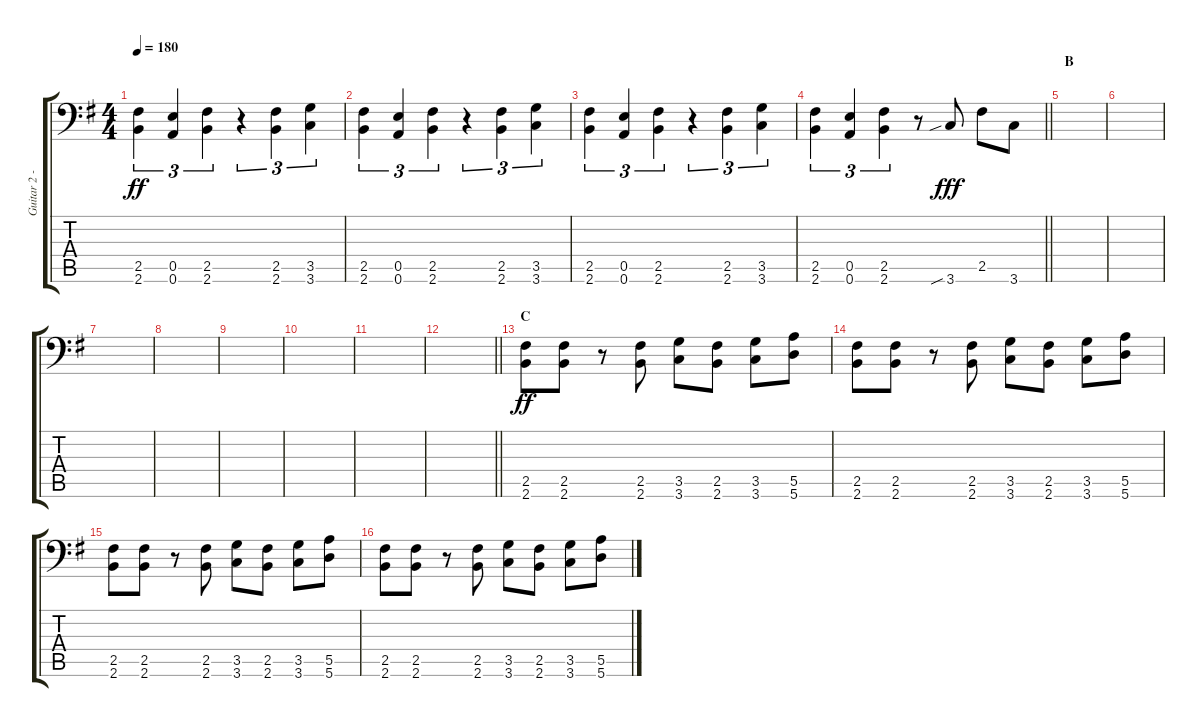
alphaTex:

\track ("Guitar 2 - Aoi" "Guitar 2 -") {instrument distortionguitar}
\staff {score tabs}
\tuning (B3 Gb3 D3 A2 E2 A1) {hide}
\ts (4 4)
\tempo 180
\clef f4
\ks g
(2.5 2.6).4{tu (3 2) dy ff} (0.5 0.6).4{tu (3 2)} (2.5 2.6).4{tu (3 2)} r.4{tu (3 2)} (2.5 2.6).4{tu (3 2)} (3.5 3.6).4{tu (3 2)} |
(2.5 2.6).4{tu (3 2)} (0.5 0.6).4{tu (3 2)} (2.5 2.6).4{tu (3 2)} r.4{tu (3 2)} (2.5 2.6).4{tu (3 2)} (3.5 3.6).4{tu (3 2)} |
(2.5 2.6).4{tu (3 2)} (0.5 0.6).4{tu (3 2)} (2.5 2.6).4{tu (3 2)} r.4{tu (3 2)} (2.5 2.6).4{tu (3 2)} (3.5 3.6).4{tu (3 2)} |
\barLineRight lightlight
(2.5 2.6).4{tu (3 2)} (0.5 0.6).4{tu (3 2)} (2.5 2.6).4{tu (3 2)} r.8 3.6{sib}.8{dy fff} 2.5.8 3.6.8 |
\section ("" "B")
|
|
|
|
|
|
|
\barLineRight lightlight
|
\section ("" "C")
(2.5 2.6).8{dy ff} (2.5 2.6).8 r.8 (2.5 2.6).8 (3.5 3.6).8 (2.5 2.6).8 (3.5 3.6).8 (5.5 5.6).8 |
(2.5 2.6).8 (2.5 2.6).8 r.8 (2.5 2.6).8 (3.5 3.6).8 (2.5 2.6).8 (3.5 3.6).8 (5.5 5.6).8 |
(2.5 2.6).8 (2.5 2.6).8 r.8 (2.5 2.6).8 (3.5 3.6).8 (2.5 2.6).8 (3.5 3.6).8 (5.5 5.6).8 |
(2.5 2.6).8 (2.5 2.6).8 r.8 (2.5 2.6).8 (3.5 3.6).8 (2.5 2.6).8 (3.5 3.6).8 (5.5 5.6).8
